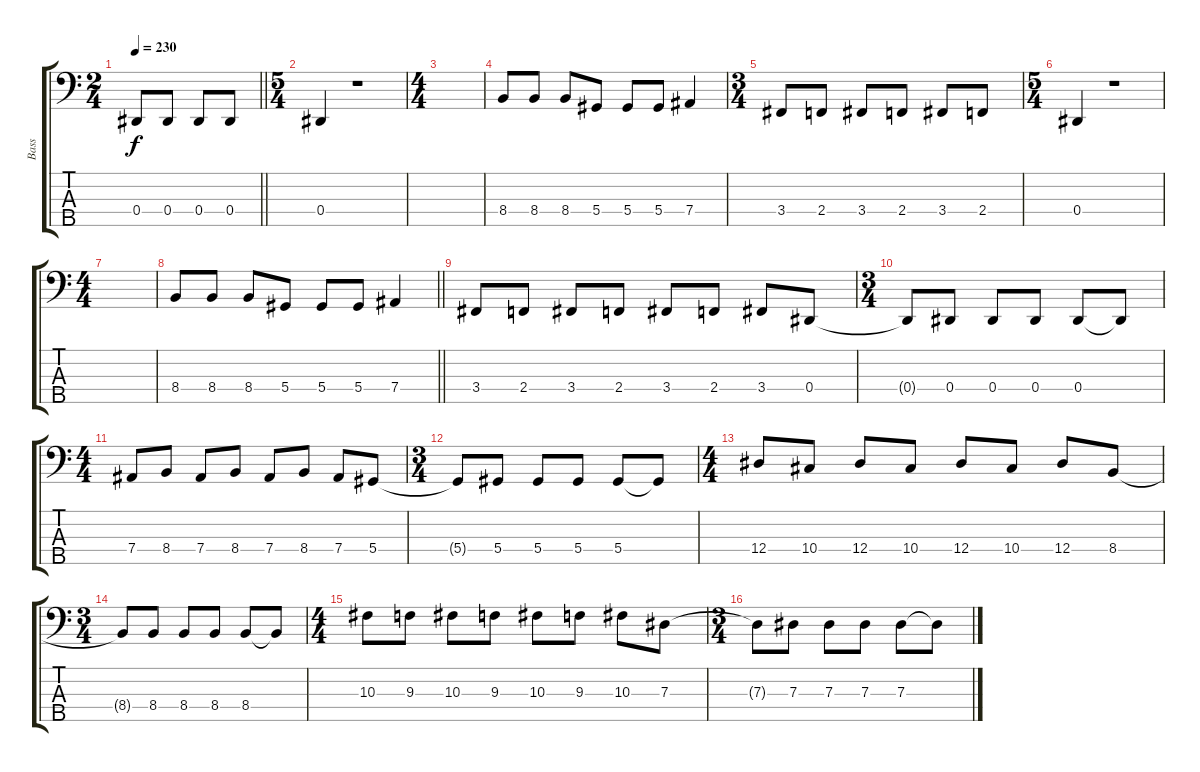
\track ("Bass" "Bass") {instrument electricbassfinger}
\staff {score tabs}
\tuning (Gb2 Db2 Ab1 Eb1 Bb0) {hide}
\ts (2 4)
\tempo 230
\clef f4
\barLineRight lightlight
\ks c
0.4.8{dy f} 0.4.8 0.4.8 0.4.8 |
\ts (5 4)
\section ("" "")
0.4.4 r.1 |
\ts (4 4)
|
8.4.8 8.4.8 8.4.8 5.4.8 5.4.8 5.4.8 7.4.4 |
\ts (3 4)
3.4.8 2.4.8 3.4.8 2.4.8 3.4.8 2.4.8 |
\ts (5 4)
0.4.4 r.1 |
\ts (4 4)
|
\barLineRight lightlight
8.4.8 8.4.8 8.4.8 5.4.8 5.4.8 5.4.8 7.4.4 |
\section ("" "")
3.4.8 2.4.8 3.4.8 2.4.8 3.4.8 2.4.8 3.4.8 0.4.8 |
\ts (3 4)
0.4{t}.8 0.4.8 0.4.8 0.4.8 0.4.8 0.4{t}.8 |
\ts (4 4)
7.4.8 8.4.8 7.4.8 8.4.8 7.4.8 8.4.8 7.4.8 5.4.8 |
\ts (3 4)
5.4{t}.8 5.4.8 5.4.8 5.4.8 5.4.8 5.4{t}.8 |
\ts (4 4)
12.4.8 10.4.8 12.4.8 10.4.8 12.4.8 10.4.8 12.4.8 8.4.8 |
\ts (3 4)
8.4{t}.8 8.4.8 8.4.8 8.4.8 8.4.8 8.4{t}.8 |
\ts (4 4)
10.3.8 9.3.8 10.3.8 9.3.8 10.3.8 9.3.8 10.3.8 7.3.8 |
\ts (3 4)
7.3{t}.8 7.3.8 7.3.8 7.3.8 7.3.8 7.3{t}.8
